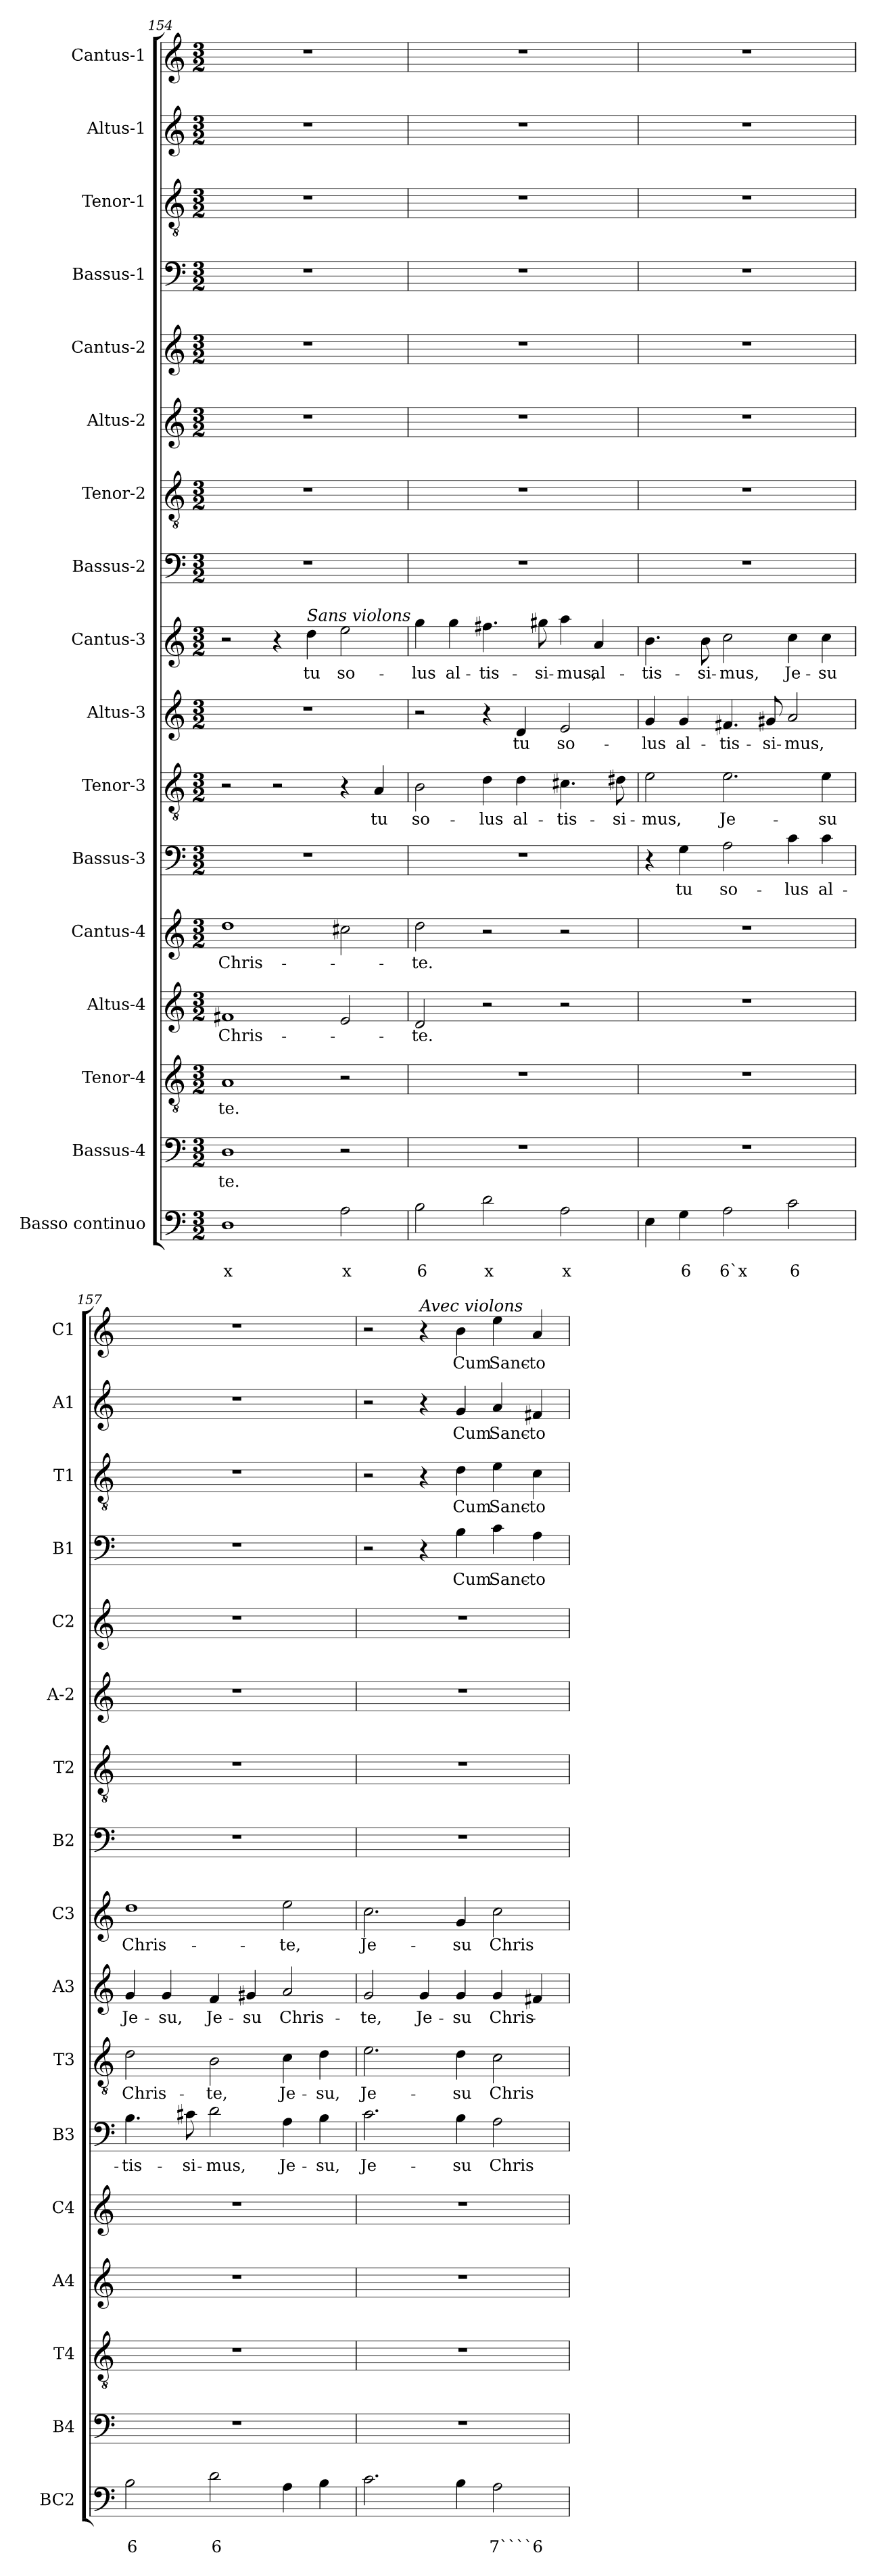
**kern	**text	**text	**kern	**text	**kern	**text	**kern	**text	**kern	**text	**kern	**text	**kern	**text	**kern	**text	**kern	**text	**kern	**kern	**kern	**kern	**kern	**text	**kern	**text	**kern	**text	**kern	**text
*part17	*part17	*part17	*part16	*part16	*part15	*part15	*part14	*part14	*part13	*part13	*part12	*part12	*part11	*part11	*part10	*part10	*part9	*part9	*part8	*part7	*part6	*part5	*part4	*part4	*part3	*part3	*part2	*part2	*part1	*part1
*staff17	*staff17	*staff17	*staff16	*staff16	*staff15	*staff15	*staff14	*staff14	*staff13	*staff13	*staff12	*staff12	*staff11	*staff11	*staff10	*staff10	*staff9	*staff9	*staff8	*staff7	*staff6	*staff5	*staff4	*staff4	*staff3	*staff3	*staff2	*staff2	*staff1	*staff1
*I"Basso continuo	*	*	*I"Bassus-4	*	*I"Tenor-4	*	*I"Altus-4	*	*I"Cantus-4	*	*I"Bassus-3	*	*I"Tenor-3	*	*I"Altus-3	*	*I"Cantus-3	*	*I"Bassus-2	*I"Tenor-2	*I"Altus-2	*I"Cantus-2	*I"Bassus-1	*	*I"Tenor-1	*	*I"Altus-1	*	*I"Cantus-1	*
*I'BC2	*	*	*I'B4	*	*I'T4	*	*I'A4	*	*I'C4	*	*I'B3	*	*I'T3	*	*I'A3	*	*I'C3	*	*I'B2	*I'T2	*I'A-2	*I'C2	*I'B1	*	*I'T1	*	*I'A1	*	*I'C1	*
*clefF4	*	*	*clefF4	*	*clefGv2	*	*clefG2	*	*clefG2	*	*clefF4	*	*clefGv2	*	*clefG2	*	*clefG2	*	*clefF4	*clefGv2	*clefG2	*clefG2	*clefF4	*	*clefGv2	*	*clefG2	*	*clefG2	*
*k[]	*	*	*k[]	*	*k[]	*	*k[]	*	*k[]	*	*k[]	*	*k[]	*	*k[]	*	*k[]	*	*k[]	*k[]	*k[]	*k[]	*k[]	*	*k[]	*	*k[]	*	*k[]	*
*C:	*	*	*C:	*	*C:	*	*C:	*	*C:	*	*C:	*	*C:	*	*C:	*	*C:	*	*C:	*C:	*C:	*C:	*C:	*	*C:	*	*C:	*	*C:	*
*M3/2	*	*	*M3/2	*	*M3/2	*	*M3/2	*	*M3/2	*	*M3/2	*	*M3/2	*	*M3/2	*	*M3/2	*	*M3/2	*M3/2	*M3/2	*M3/2	*M3/2	*	*M3/2	*	*M3/2	*	*M3/2	*
=154	=154	=154	=154	=154	=154	=154	=154	=154	=154	=154	=154	=154	=154	=154	=154	=154	=154	=154	=154	=154	=154	=154	=154	=154	=154	=154	=154	=154	=154	=154
!	!	!LO:LY:b	!	!LO:LY:b	!	!LO:LY:b	!	!LO:LY:b	!	!LO:LY:b	!	!	!	!	!	!	!	!	!	!	!	!	!	!	!	!	!	!	!	!
1D	.	x	1D	-te.	1A	-te.	1f#X	Chris-	1dd	Chris-	1.r	.	2r	.	1.r	.	2r	.	1.r	1.r	1.r	1.r	1.r	.	1.r	.	1.r	.	1.r	.
.	.	.	.	.	.	.	.	.	.	.	.	.	2r	.	.	.	4r	.	.	.	.	.	.	.	.	.	.	.	.	.
!	!	!	!	!	!	!	!	!	!	!	!	!	!	!	!	!	!LO:TX:a:i:t=Sans violons	!	!	!	!	!	!	!	!	!	!	!	!	!
!	!	!	!	!	!	!	!	!	!	!	!	!	!	!	!	!	!	!LO:LY:b	!	!	!	!	!	!	!	!	!	!	!	!
.	.	.	.	.	.	.	.	.	.	.	.	.	.	.	.	.	4dd\	tu	.	.	.	.	.	.	.	.	.	.	.	.
!	!	!LO:LY:b	!	!	!	!	!	!	!	!	!	!	!	!	!	!	!	!LO:LY:b	!	!	!	!	!	!	!	!	!	!	!	!
2A\	.	x	2r	.	2r	.	2e/	.	2cc#X\	.	.	.	4r	.	.	.	2ee\	so-	.	.	.	.	.	.	.	.	.	.	.	.
!	!	!	!	!	!	!	!	!	!	!	!	!	!	!LO:LY:b	!	!	!	!	!	!	!	!	!	!	!	!	!	!	!	!
.	.	.	.	.	.	.	.	.	.	.	.	.	4A/	tu	.	.	.	.	.	.	.	.	.	.	.	.	.	.	.	.
=155	=155	=155	=155	=155	=155	=155	=155	=155	=155	=155	=155	=155	=155	=155	=155	=155	=155	=155	=155	=155	=155	=155	=155	=155	=155	=155	=155	=155	=155	=155
!	!	!LO:LY:b	!	!	!	!	!	!LO:LY:b	!	!LO:LY:b	!	!	!	!LO:LY:b	!	!	!	!LO:LY:b	!	!	!	!	!	!	!	!	!	!	!	!
2B\	.	6	1.r	.	1.r	.	2d/	-te.	2dd\	-te.	1.r	.	2B\	so-	2r	.	4gg\	-lus	1.r	1.r	1.r	1.r	1.r	.	1.r	.	1.r	.	1.r	.
!	!	!	!	!	!	!	!	!	!	!	!	!	!	!	!	!	!	!LO:LY:b	!	!	!	!	!	!	!	!	!	!	!	!
.	.	.	.	.	.	.	.	.	.	.	.	.	.	.	.	.	4gg\	al-	.	.	.	.	.	.	.	.	.	.	.	.
!	!	!LO:LY:b	!	!	!	!	!	!	!	!	!	!	!	!LO:LY:b	!	!	!	!LO:LY:b	!	!	!	!	!	!	!	!	!	!	!	!
2d\	.	x	.	.	.	.	2r	.	2r	.	.	.	4d\	-lus	4r	.	4.ff#X\	-tis-	.	.	.	.	.	.	.	.	.	.	.	.
!	!	!	!	!	!	!	!	!	!	!	!	!	!	!LO:LY:b	!	!LO:LY:b	!	!	!	!	!	!	!	!	!	!	!	!	!	!
.	.	.	.	.	.	.	.	.	.	.	.	.	4d\	al-	4d/	tu	.	.	.	.	.	.	.	.	.	.	.	.	.	.
!	!	!	!	!	!	!	!	!	!	!	!	!	!	!	!	!	!	!LO:LY:b	!	!	!	!	!	!	!	!	!	!	!	!
.	.	.	.	.	.	.	.	.	.	.	.	.	.	.	.	.	8gg#X\	-si-	.	.	.	.	.	.	.	.	.	.	.	.
!	!	!LO:LY:b	!	!	!	!	!	!	!	!	!	!	!	!LO:LY:b	!	!LO:LY:b	!	!LO:LY:b	!	!	!	!	!	!	!	!	!	!	!	!
2A\	.	x	.	.	.	.	2r	.	2r	.	.	.	4.c#X\	-tis-	2e/	so-	4aa\	-mus,	.	.	.	.	.	.	.	.	.	.	.	.
!	!	!	!	!	!	!	!	!	!	!	!	!	!	!	!	!	!	!LO:LY:b	!	!	!	!	!	!	!	!	!	!	!	!
.	.	.	.	.	.	.	.	.	.	.	.	.	.	.	.	.	4a/	al-	.	.	.	.	.	.	.	.	.	.	.	.
!	!	!	!	!	!	!	!	!	!	!	!	!	!	!LO:LY:b	!	!	!	!	!	!	!	!	!	!	!	!	!	!	!	!
.	.	.	.	.	.	.	.	.	.	.	.	.	8d#X\	-si-	.	.	.	.	.	.	.	.	.	.	.	.	.	.	.	.
!!LO:PB:g=z
=156	=156	=156	=156	=156	=156	=156	=156	=156	=156	=156	=156	=156	=156	=156	=156	=156	=156	=156	=156	=156	=156	=156	=156	=156	=156	=156	=156	=156	=156	=156
!	!	!	!	!	!	!	!	!	!	!	!	!	!	!LO:LY:b	!	!LO:LY:b	!	!LO:LY:b	!	!	!	!	!	!	!	!	!	!	!	!
4E\	.	.	1.r	.	1.r	.	1.r	.	1.r	.	4r	.	2e\	-mus,	4g/	-lus	4.b\	-tis-	1.r	1.r	1.r	1.r	1.r	.	1.r	.	1.r	.	1.r	.
!	!	!LO:LY:b	!	!	!	!	!	!	!	!	!	!LO:LY:b	!	!	!	!LO:LY:b	!	!	!	!	!	!	!	!	!	!	!	!	!	!
4G\	.	6	.	.	.	.	.	.	.	.	4G\	tu	.	.	4g/	al-	.	.	.	.	.	.	.	.	.	.	.	.	.	.
!	!	!	!	!	!	!	!	!	!	!	!	!	!	!	!	!	!	!LO:LY:b	!	!	!	!	!	!	!	!	!	!	!	!
.	.	.	.	.	.	.	.	.	.	.	.	.	.	.	.	.	8b\	-si-	.	.	.	.	.	.	.	.	.	.	.	.
!	!	!LO:LY:b	!	!	!	!	!	!	!	!	!	!LO:LY:b	!	!LO:LY:b	!	!LO:LY:b	!	!LO:LY:b	!	!	!	!	!	!	!	!	!	!	!	!
2A\	.	6`x	.	.	.	.	.	.	.	.	2A\	so-	2.e\	Je-	4.f#X/	-tis-	2cc\	-mus,	.	.	.	.	.	.	.	.	.	.	.	.
!	!	!	!	!	!	!	!	!	!	!	!	!	!	!	!	!LO:LY:b	!	!	!	!	!	!	!	!	!	!	!	!	!	!
.	.	.	.	.	.	.	.	.	.	.	.	.	.	.	8g#X/	-si-	.	.	.	.	.	.	.	.	.	.	.	.	.	.
!	!	!LO:LY:b	!	!	!	!	!	!	!	!	!	!LO:LY:b	!	!	!	!LO:LY:b	!	!LO:LY:b	!	!	!	!	!	!	!	!	!	!	!	!
2c\	.	6	.	.	.	.	.	.	.	.	4c\	-lus	.	.	2a/	-mus,	4cc\	Je-	.	.	.	.	.	.	.	.	.	.	.	.
!	!	!	!	!	!	!	!	!	!	!	!	!LO:LY:b	!	!LO:LY:b	!	!	!	!LO:LY:b	!	!	!	!	!	!	!	!	!	!	!	!
.	.	.	.	.	.	.	.	.	.	.	4c\	al-	4e\	-su	.	.	4cc\	-su	.	.	.	.	.	.	.	.	.	.	.	.
=157	=157	=157	=157	=157	=157	=157	=157	=157	=157	=157	=157	=157	=157	=157	=157	=157	=157	=157	=157	=157	=157	=157	=157	=157	=157	=157	=157	=157	=157	=157
!	!	!LO:LY:b	!	!	!	!	!	!	!	!	!	!LO:LY:b	!	!LO:LY:b	!	!LO:LY:b	!	!LO:LY:b	!	!	!	!	!	!	!	!	!	!	!	!
2B\	.	6	1.r	.	1.r	.	1.r	.	1.r	.	4.B\	-tis-	2d\	Chris-	4g/	Je-	1dd	Chris-	1.r	1.r	1.r	1.r	1.r	.	1.r	.	1.r	.	1.r	.
!	!	!	!	!	!	!	!	!	!	!	!	!	!	!	!	!LO:LY:b	!	!	!	!	!	!	!	!	!	!	!	!	!	!
.	.	.	.	.	.	.	.	.	.	.	.	.	.	.	4g/	-su,	.	.	.	.	.	.	.	.	.	.	.	.	.	.
!	!	!	!	!	!	!	!	!	!	!	!	!LO:LY:b	!	!	!	!	!	!	!	!	!	!	!	!	!	!	!	!	!	!
.	.	.	.	.	.	.	.	.	.	.	8c#X\	-si-	.	.	.	.	.	.	.	.	.	.	.	.	.	.	.	.	.	.
!	!	!LO:LY:b	!	!	!	!	!	!	!	!	!	!LO:LY:b	!	!LO:LY:b	!	!LO:LY:b	!	!	!	!	!	!	!	!	!	!	!	!	!	!
2d\	.	6	.	.	.	.	.	.	.	.	2d\	-mus,	2B\	-te,	4f/	Je-	.	.	.	.	.	.	.	.	.	.	.	.	.	.
!	!	!	!	!	!	!	!	!	!	!	!	!	!	!	!	!LO:LY:b	!	!	!	!	!	!	!	!	!	!	!	!	!	!
.	.	.	.	.	.	.	.	.	.	.	.	.	.	.	4g#X/	-su	.	.	.	.	.	.	.	.	.	.	.	.	.	.
!	!	!	!	!	!	!	!	!	!	!	!	!LO:LY:b	!	!LO:LY:b	!	!LO:LY:b	!	!LO:LY:b	!	!	!	!	!	!	!	!	!	!	!	!
4A\	.	.	.	.	.	.	.	.	.	.	4A\	Je-	4c\	Je-	2a/	Chris-	2ee\	-te,	.	.	.	.	.	.	.	.	.	.	.	.
!	!	!	!	!	!	!	!	!	!	!	!	!LO:LY:b	!	!LO:LY:b	!	!	!	!	!	!	!	!	!	!	!	!	!	!	!	!
4B\	.	.	.	.	.	.	.	.	.	.	4B\	-su,	4d\	-su,	.	.	.	.	.	.	.	.	.	.	.	.	.	.	.	.
=158	=158	=158	=158	=158	=158	=158	=158	=158	=158	=158	=158	=158	=158	=158	=158	=158	=158	=158	=158	=158	=158	=158	=158	=158	=158	=158	=158	=158	=158	=158
!	!	!	!	!	!	!	!	!	!	!	!	!LO:LY:b	!	!LO:LY:b	!	!LO:LY:b	!	!LO:LY:b	!	!	!	!	!	!	!	!	!	!	!	!
2.c\	.	.	1.r	.	1.r	.	1.r	.	1.r	.	2.c\	Je-	2.e\	Je-	2g/	-te,	2.cc\	Je-	1.r	1.r	1.r	1.r	2r	.	2r	.	2r	.	2r	.
!	!	!	!	!	!	!	!	!	!	!	!	!	!	!	!	!	!	!	!	!	!	!	!	!	!	!	!	!	!LO:TX:a:i:t=Avec violons	!
!	!	!	!	!	!	!	!	!	!	!	!	!	!	!	!	!LO:LY:b	!	!	!	!	!	!	!	!	!	!	!	!	!	!
.	.	.	.	.	.	.	.	.	.	.	.	.	.	.	4g/	Je-	.	.	.	.	.	.	4r	.	4r	.	4r	.	4r	.
!	!	!	!	!	!	!	!	!	!	!	!	!LO:LY:b	!	!LO:LY:b	!	!LO:LY:b	!	!LO:LY:b	!	!	!	!	!	!LO:LY:b	!	!LO:LY:b	!	!LO:LY:b	!	!LO:LY:b
4B\	.	.	.	.	.	.	.	.	.	.	4B\	-su	4d\	-su	4g/	-su	4g/	-su	.	.	.	.	4B\	Cum	4d\	Cum	4g/	Cum	4b\	Cum
!	!	!LO:LY:b	!	!	!	!	!	!	!	!	!	!LO:LY:b	!	!LO:LY:b	!	!LO:LY:b	!	!LO:LY:b	!	!	!	!	!	!LO:LY:b	!	!LO:LY:b	!	!LO:LY:b	!	!LO:LY:b
2A\	.	7````6	.	.	.	.	.	.	.	.	2A\	Chris-	2c\	Chris-	4g/	Chris-	2cc\	Chris-	.	.	.	.	4c\	Sanc-	4e\	Sanc-	4a/	Sanc-	4ee\	Sanc-
!	!	!	!	!	!	!	!	!	!	!	!	!	!	!	!	!	!	!	!	!	!	!	!	!LO:LY:b	!	!LO:LY:b	!	!LO:LY:b	!	!LO:LY:b
.	.	.	.	.	.	.	.	.	.	.	.	.	.	.	4f#X/	.	.	.	.	.	.	.	4A\	-to	4c\	-to	4f#X/	-to	4a/	-to
=	=	=	=	=	=	=	=	=	=	=	=	=	=	=	=	=	=	=	=	=	=	=	=	=	=	=	=	=	=	=
*-	*-	*-	*-	*-	*-	*-	*-	*-	*-	*-	*-	*-	*-	*-	*-	*-	*-	*-	*-	*-	*-	*-	*-	*-	*-	*-	*-	*-	*-	*-
